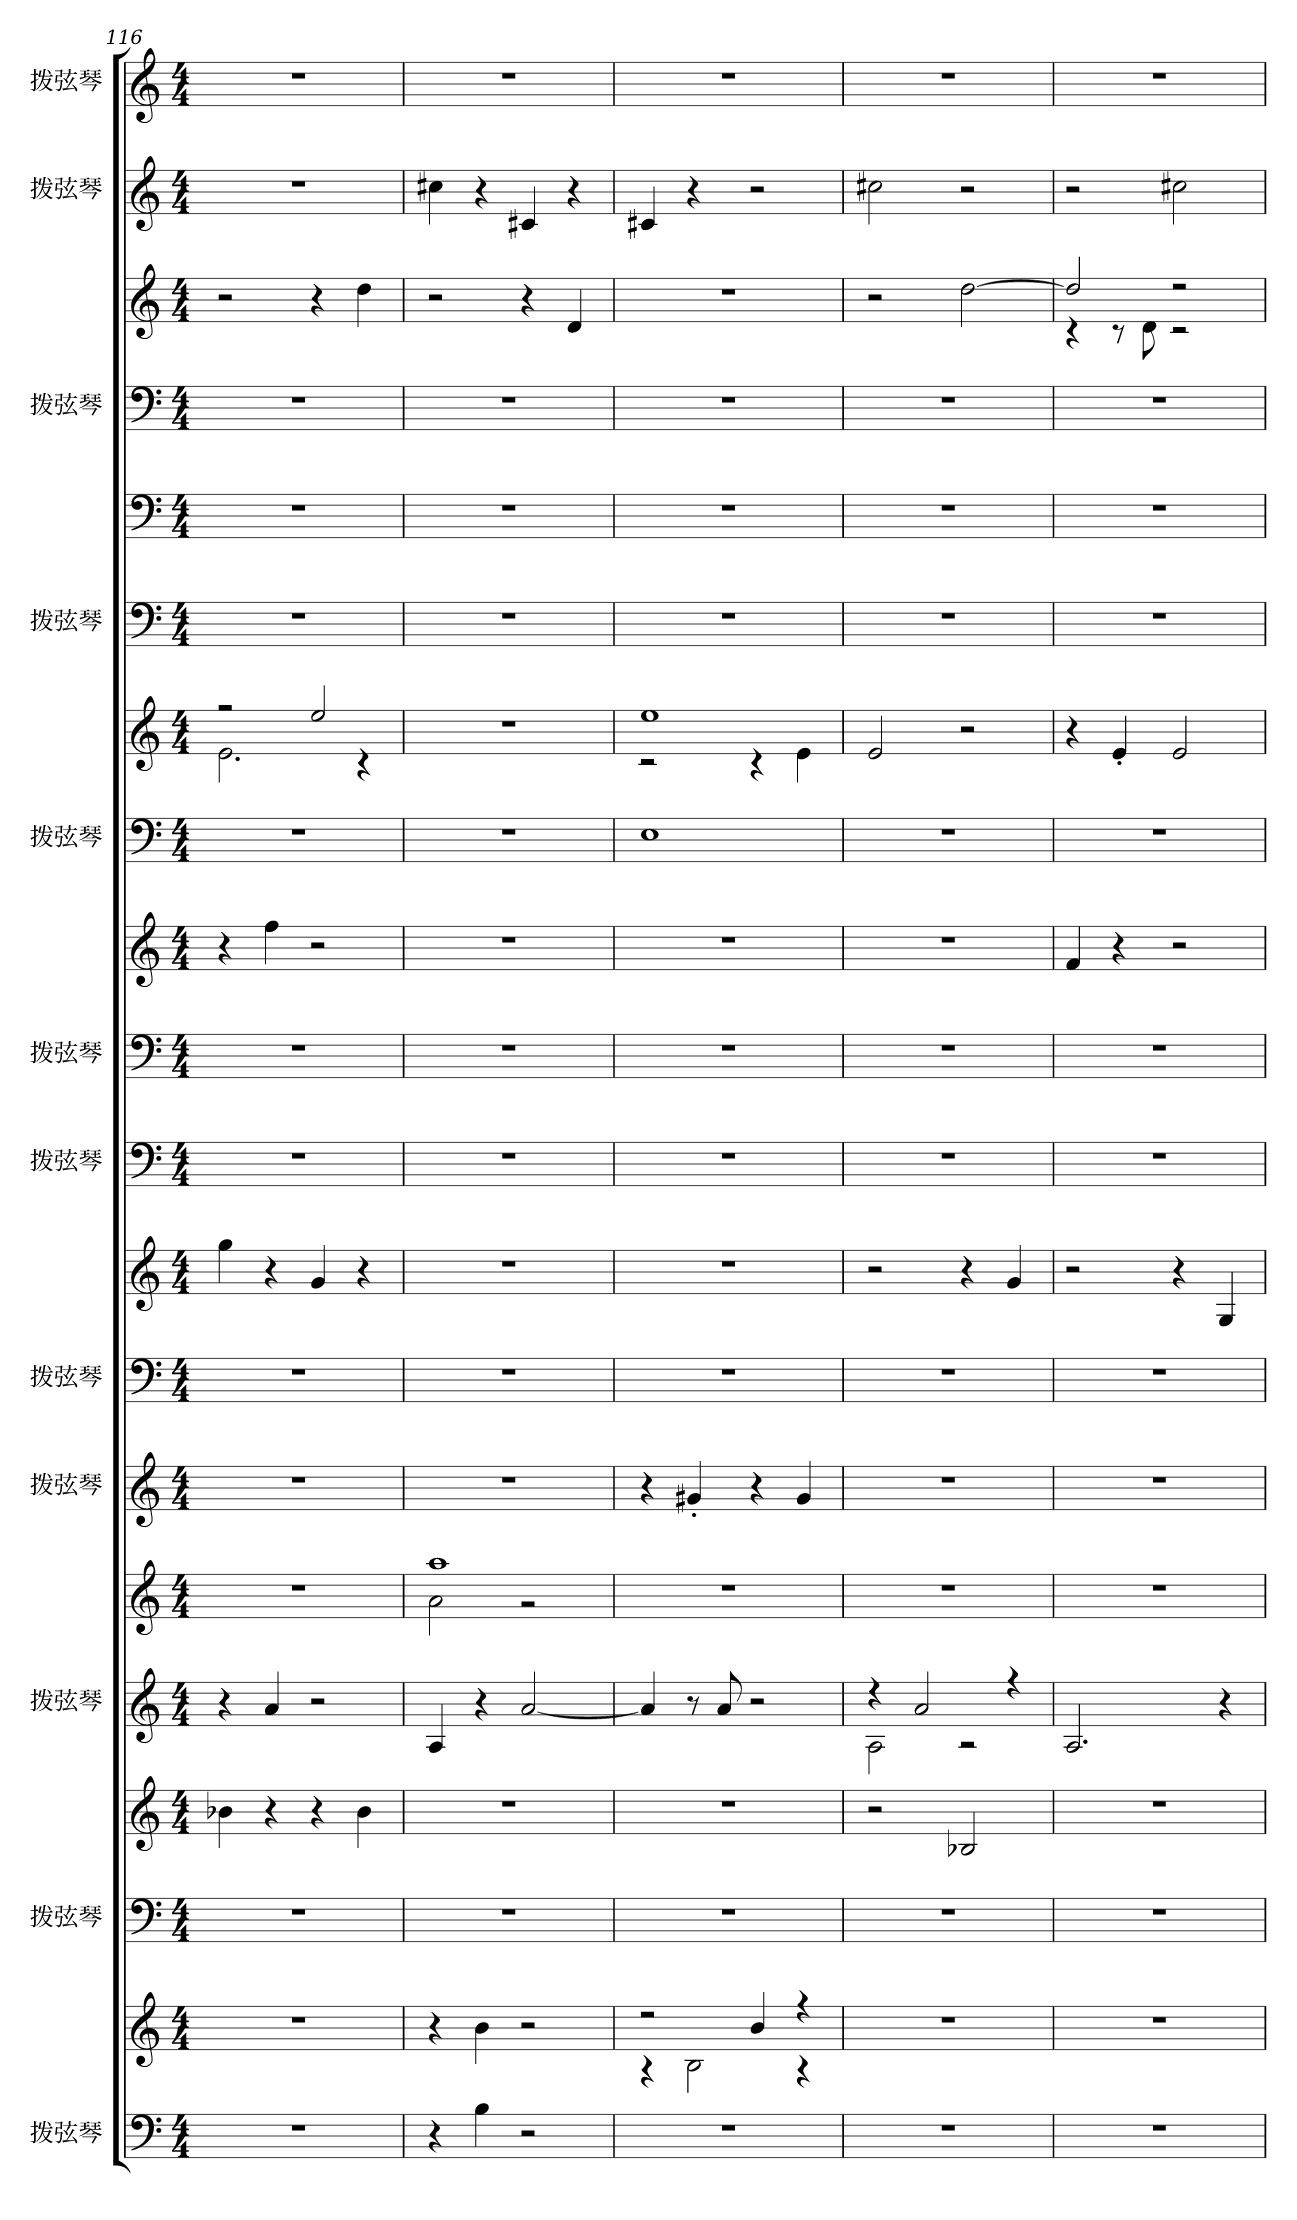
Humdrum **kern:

**kern	**kern	**kern	**kern	**kern	**kern	**kern	**kern	**kern	**kern	**kern	**kern	**kern	**kern	**kern	**kern	**kern	**kern	**kern	**kern
*part12	*part12	*part11	*part11	*part10	*part10	*part9	*part8	*part8	*part7	*part6	*part6	*part5	*part5	*part4	*part4	*part3	*part3	*part2	*part1
*staff20	*staff19	*staff18	*staff17	*staff16	*staff15	*staff14	*staff13	*staff12	*staff11	*staff10	*staff9	*staff8	*staff7	*staff6	*staff5	*staff4	*staff3	*staff2	*staff1
*I"拨弦琴	*	*I"拨弦琴	*	*I"拨弦琴	*	*I"拨弦琴	*I"拨弦琴	*	*I"拨弦琴	*I"拨弦琴	*	*I"拨弦琴	*	*I"拨弦琴	*	*I"拨弦琴	*	*I"拨弦琴	*I"拨弦琴
!!LO:PB:g=z
*clefF4	*clefG2	*clefF4	*clefG2	*clefG2	*clefG2	*clefG2	*clefF4	*clefG2	*clefF4	*clefF4	*clefG2	*clefF4	*clefG2	*clefF4	*clefF4	*clefF4	*clefG2	*clefG2	*clefG2
*k[]	*k[]	*k[]	*k[]	*k[]	*k[]	*k[]	*k[]	*k[]	*k[]	*k[]	*k[]	*k[]	*k[]	*k[]	*k[]	*k[]	*k[]	*k[]	*k[]
*M4/4	*M4/4	*M4/4	*M4/4	*M4/4	*M4/4	*M4/4	*M4/4	*M4/4	*M4/4	*M4/4	*M4/4	*M4/4	*M4/4	*M4/4	*M4/4	*M4/4	*M4/4	*M4/4	*M4/4
=116	=116	=116	=116	=116	=116	=116	=116	=116	=116	=116	=116	=116	=116	=116	=116	=116	=116	=116	=116
*	*	*	*	*	*	*	*	*	*	*	*	*	*^	*	*	*	*	*	*
1r	1r	1r	4b-X\	4r	1r	1r	1r	4gg\	1r	1r	4r	1r	2r	2.e\	1r	1r	1r	2r	1r	1r
.	.	.	4r	4a/	.	.	.	4r	.	.	4ff\	.	.	.	.	.	.	.	.	.
.	.	.	4r	2r	.	.	.	4g/	.	.	2r	.	2ee/	.	.	.	.	4r	.	.
.	.	.	4b-\	.	.	.	.	4r	.	.	.	.	.	4r	.	.	.	4dd\	.	.
*	*	*	*	*	*	*	*	*	*	*	*	*	*v	*v	*	*	*	*	*	*
=117	=117	=117	=117	=117	=117	=117	=117	=117	=117	=117	=117	=117	=117	=117	=117	=117	=117	=117	=117
*	*	*	*	*	*^	*	*	*	*	*	*	*	*	*	*	*	*	*	*
4r	4r	1r	1r	4A/	1aa	2a\	1r	1r	1r	1r	1r	1r	1r	1r	1r	1r	1r	2r	4cc#X\	1r
4B\	4b\	.	.	4r	.	.	.	.	.	.	.	.	.	.	.	.	.	.	4r	.
2r	2r	.	.	[2a/	.	2r	.	.	.	.	.	.	.	.	.	.	.	4r	4c#X/	.
.	.	.	.	.	.	.	.	.	.	.	.	.	.	.	.	.	.	4d/	4r	.
*	*	*	*	*	*v	*v	*	*	*	*	*	*	*	*	*	*	*	*	*	*
=118	=118	=118	=118	=118	=118	=118	=118	=118	=118	=118	=118	=118	=118	=118	=118	=118	=118	=118	=118
*	*^	*	*	*	*	*	*	*	*	*	*	*	*^	*	*	*	*	*	*
1r	2r	4r	1r	1r	4a/]	1r	4r	1r	1r	1r	1r	1r	1E	1ee	2r	1r	1r	1r	1r	4c#X/	1r
.	.	2B\	.	.	8r	.	4g#X'/	.	.	.	.	.	.	.	.	.	.	.	.	4r	.
.	.	.	.	.	8a/	.	.	.	.	.	.	.	.	.	.	.	.	.	.	.	.
.	4b/	.	.	.	2r	.	4r	.	.	.	.	.	.	.	4r	.	.	.	.	2r	.
.	4r	4r	.	.	.	.	4g#/	.	.	.	.	.	.	.	4e\	.	.	.	.	.	.
*	*v	*v	*	*	*	*	*	*	*	*	*	*	*	*v	*v	*	*	*	*	*	*
=119	=119	=119	=119	=119	=119	=119	=119	=119	=119	=119	=119	=119	=119	=119	=119	=119	=119	=119	=119
*	*	*	*	*^	*	*	*	*	*	*	*	*	*	*	*	*	*	*	*
1r	1r	1r	2r	4r	2A\	1r	1r	1r	2r	1r	1r	1r	1r	2e/	1r	1r	1r	2r	2cc#X\	1r
.	.	.	.	2a/	.	.	.	.	.	.	.	.	.	.	.	.	.	.	.	.
.	.	.	2B-X/	.	2r	.	.	.	4r	.	.	.	.	2r	.	.	.	[2dd\	2r	.
.	.	.	.	4r	.	.	.	.	4g/	.	.	.	.	.	.	.	.	.	.	.
*	*	*	*	*v	*v	*	*	*	*	*	*	*	*	*	*	*	*	*	*	*
=120	=120	=120	=120	=120	=120	=120	=120	=120	=120	=120	=120	=120	=120	=120	=120	=120	=120	=120	=120
*	*	*	*	*	*	*	*	*	*	*	*	*	*	*	*	*	*^	*	*
1r	1r	1r	1r	2.A/	1r	1r	1r	2r	1r	1r	4f/	1r	4r	1r	1r	1r	2dd/]	4r	2r	1r
.	.	.	.	.	.	.	.	.	.	.	4r	.	4e'/	.	.	.	.	8r	.	.
.	.	.	.	.	.	.	.	.	.	.	.	.	.	.	.	.	.	8d\	.	.
.	.	.	.	.	.	.	.	4r	.	.	2r	.	2e/	.	.	.	2r	2r	2cc#X\	.
.	.	.	.	4r	.	.	.	4G/	.	.	.	.	.	.	.	.	.	.	.	.
*	*	*	*	*	*	*	*	*	*	*	*	*	*	*	*	*	*v	*v	*	*
=	=	=	=	=	=	=	=	=	=	=	=	=	=	=	=	=	=	=	=
*-	*-	*-	*-	*-	*-	*-	*-	*-	*-	*-	*-	*-	*-	*-	*-	*-	*-	*-	*-
